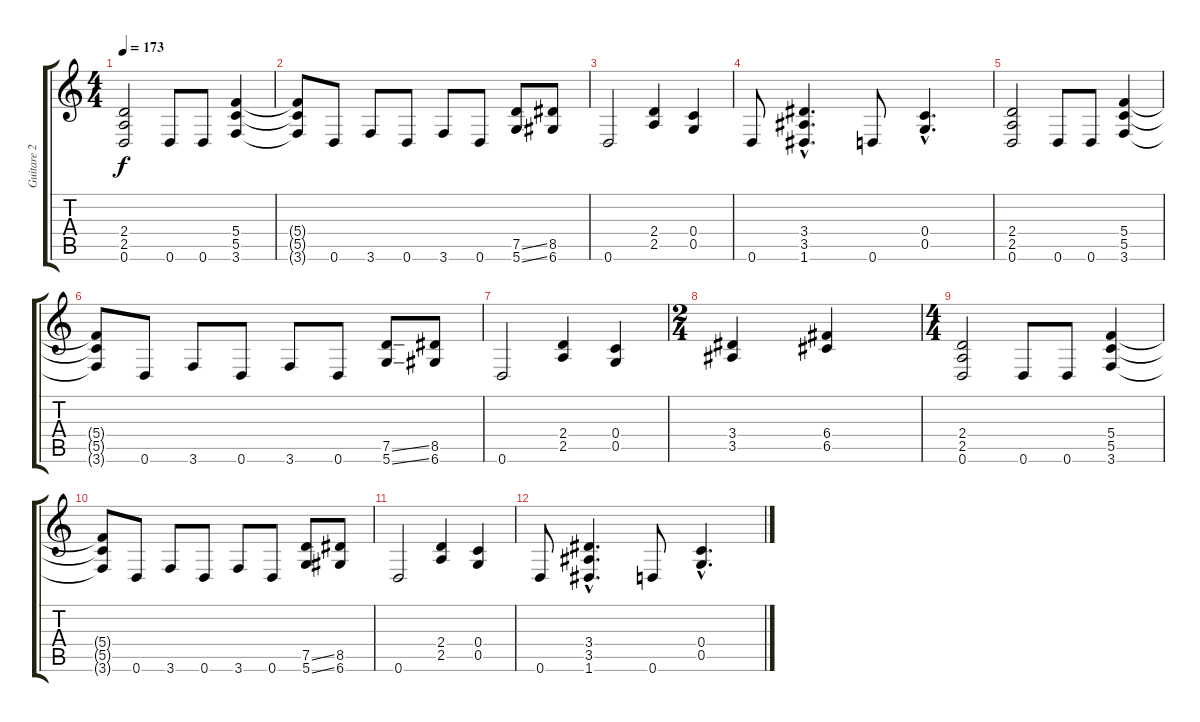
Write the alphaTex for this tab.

\track ("Guitare 2" "Guitare 2") {instrument distortionguitar}
\staff {score tabs}
\tuning (D4 A3 F3 C3 G2 D2) {hide}
\ts (4 4)
\tempo 173
\clef g2
\ks c
(2.4 2.5 0.6).2{dy f} 0.6.8 0.6.8 (5.4 5.5 3.6).4 |
(5.4{t} 5.5{t} 3.6{t}).8 0.6.8 3.6.8 0.6.8 3.6.8 0.6.8 (7.5{ss} 5.6{ss}).8 (8.5 6.6).8 |
0.6.2 (2.4 2.5).4 (0.4 0.5).4 |
0.6.8 (3.4{hac} 3.5{hac} 1.6{hac}).4{d} 0.6.8 (0.4{hac} 0.5{hac}).4{d} |
(2.4 2.5 0.6).2 0.6.8 0.6.8 (5.4 5.5 3.6).4 |
(5.4{t} 5.5{t} 3.6{t}).8 0.6.8 3.6.8 0.6.8 3.6.8 0.6.8 (7.5{ss} 5.6{ss}).8 (8.5 6.6).8 |
0.6.2 (2.4 2.5).4 (0.4 0.5).4 |
\ts (2 4)
(3.4 3.5).4 (6.4 6.5).4 |
\ts (4 4)
(2.4 2.5 0.6).2 0.6.8 0.6.8 (5.4 5.5 3.6).4 |
(5.4{t} 5.5{t} 3.6{t}).8 0.6.8 3.6.8 0.6.8 3.6.8 0.6.8 (7.5{ss} 5.6{ss}).8 (8.5 6.6).8 |
0.6.2 (2.4 2.5).4 (0.4 0.5).4 |
0.6.8 (3.4{hac} 3.5{hac} 1.6{hac}).4{d} 0.6.8 (0.4{hac} 0.5{hac}).4{d}
